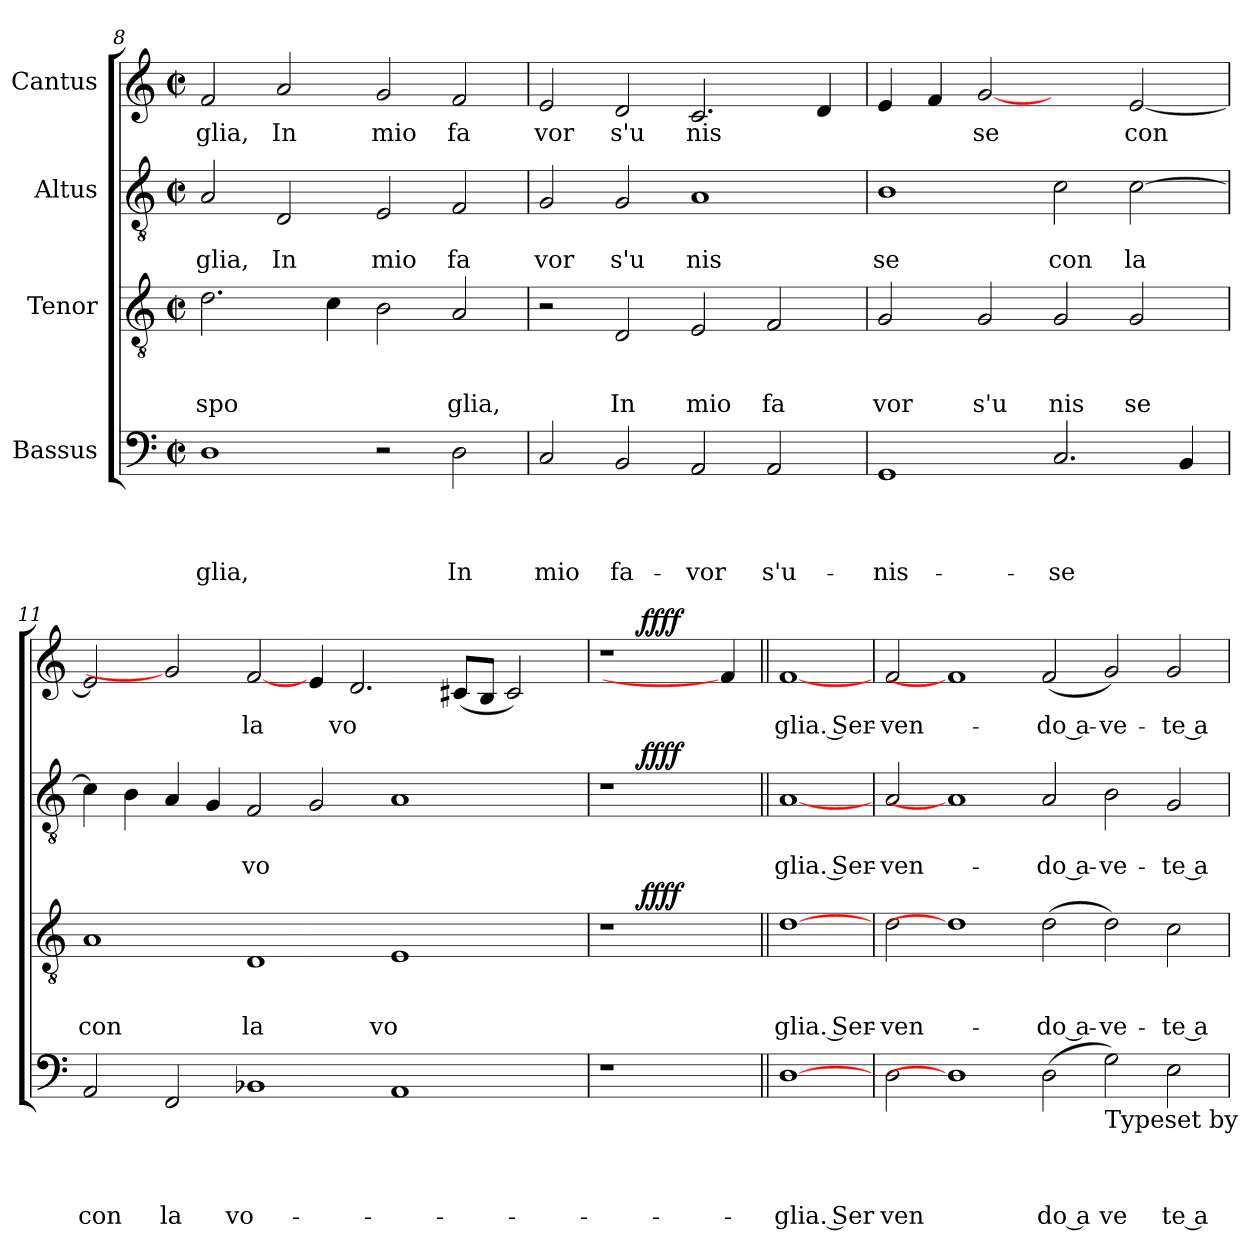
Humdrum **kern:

**kern	**text	**text	**text	**text	**kern	**text	**text	**text	**dynam	**kern	**text	**text	**dynam	**kern	**text	**dynam
*part4	*part4	*part4	*part4	*part4	*part3	*part3	*part3	*part3	*part3	*part2	*part2	*part2	*part2	*part1	*part1	*part1
*staff4	*staff4	*staff4	*staff4	*staff4	*staff3	*staff3	*staff3	*staff3	*staff3	*staff2	*staff2	*staff2	*staff2	*staff1	*staff1	*staff1
*I"Bassus	*	*	*	*	*I"Tenor	*	*	*	*	*I"Altus	*	*	*	*I"Cantus	*	*
*clefF4	*	*	*	*	*clefGv2	*	*	*	*	*clefGv2	*	*	*	*clefG2	*	*
*k[]	*	*	*	*	*k[]	*	*	*	*	*k[]	*	*	*	*k[]	*	*
*C:	*	*	*	*	*C:	*	*	*	*	*C:	*	*	*	*C:	*	*
*M2/2	*	*	*	*	*M2/2	*	*	*	*	*M2/2	*	*	*	*M2/2	*	*
*met(c|)	*	*	*	*	*met(c|)	*	*	*	*	*met(c|)	*	*	*	*met(c|)	*	*
=8	=8	=8	=8	=8	=8	=8	=8	=8	=8	=8	=8	=8	=8	=8	=8	=8
!	!	!	!	!LO:LY:b	!	!	!	!LO:LY:b	!	!	!	!LO:LY:b	!	!	!LO:LY:b	!
1D	.	.	.	-glia,	2.d\	.	.	spo	.	2A/	.	glia,	.	2f/	glia,	.
!	!	!	!	!	!	!	!	!	!	!	!	!LO:LY:b	!	!	!LO:LY:b	!
.	.	.	.	.	.	.	.	.	.	2D/	.	In	.	2a/	In	.
.	.	.	.	.	4c\	.	.	.	.	.	.	.	.	.	.	.
!	!	!	!	!	!	!	!	!	!	!	!	!LO:LY:b	!	!	!LO:LY:b	!
2r	.	.	.	.	2B\	.	.	.	.	2E/	.	mio	.	2g/	mio	.
!	!	!	!	!LO:LY:b	!	!	!	!LO:LY:b	!	!	!	!LO:LY:b	!	!	!LO:LY:b	!
2D\	.	.	.	In	2A/	.	.	glia,	.	2F/	.	fa	.	2f/	fa	.
=9	=9	=9	=9	=9	=9	=9	=9	=9	=9	=9	=9	=9	=9	=9	=9	=9
!	!	!	!	!LO:LY:b	!	!	!	!	!	!	!	!LO:LY:b	!	!	!LO:LY:b	!
2C/	.	.	.	mio	2r	.	.	.	.	2G/	.	vor	.	2e/	vor	.
!	!	!	!	!LO:LY:b	!	!	!	!LO:LY:b	!	!	!	!LO:LY:b	!	!	!LO:LY:b	!
2BB/	.	.	.	fa-	2D/	.	.	In	.	2G/	.	s'u	.	2d/	s'u	.
!	!	!	!	!LO:LY:b	!	!	!	!LO:LY:b	!	!	!	!LO:LY:b	!	!	!LO:LY:b	!
2AA/	.	.	.	-vor	2E/	.	.	mio	.	1A	.	nis	.	2.c/	nis	.
!	!	!	!	!LO:LY:b	!	!	!	!LO:LY:b	!	!	!	!	!	!	!	!
2AA/	.	.	.	s'u-	2F/	.	.	fa	.	.	.	.	.	.	.	.
.	.	.	.	.	.	.	.	.	.	.	.	.	.	4d/	.	.
=10	=10	=10	=10	=10	=10	=10	=10	=10	=10	=10	=10	=10	=10	=10	=10	=10
!	!	!	!	!LO:LY:b	!	!	!	!LO:LY:b	!	!	!	!LO:LY:b	!	!	!	!
1GG	.	.	.	-nis-	2G/	.	.	vor	.	1B	.	se	.	4e/	.	.
.	.	.	.	.	.	.	.	.	.	.	.	.	.	4f/	.	.
!	!	!	!	!	!	!	!	!LO:LY:b	!	!	!	!	!	!	!LO:LY:b	!
.	.	.	.	.	2G/	.	.	s'u	.	.	.	.	.	[2g	se	.
!	!	!	!	!LO:LY:b	!	!	!	!LO:LY:b	!	!	!	!LO:LY:b	!	!	!	!
2.C/	.	.	.	-se	2G/	.	.	nis	.	2c\	.	con	.	2ryy	.	.
!	!	!	!	!	!	!	!	!LO:LY:b	!	!	!	!LO:LY:b	!	!	!LO:LY:b	!
.	.	.	.	.	2G/	.	.	se	.	[>2c\	.	la	.	[<2e/	con	.
4BB/	.	.	.	.	.	.	.	.	.	.	.	.	.	.	.	.
=11	=11	=11	=11	=11	=11	=11	=11	=11	=11	=11	=11	=11	=11	=11	=11	=11
!	!	!	!	!LO:LY:b	!	!	!	!LO:LY:b	!	!	!	!	!	!	!	!
2AA/	.	.	.	con	1A	.	.	con	.	4c\]	.	.	.	2e</]	.	.
.	.	.	.	.	.	.	.	.	.	4B\	.	.	.	.	.	.
!	!	!	!	!LO:LY:b	!	!	!	!	!	!	!	!	!	!	!	!
2FF/	.	.	.	la	.	.	.	.	.	4A/	.	.	.	2g]	.	.
.	.	.	.	.	.	.	.	.	.	4G/	.	.	.	.	.	.
!	!	!	!	!LO:LY:b	!	!	!	!LO:LY:b	!	!	!	!LO:LY:b	!	!	!LO:LY:b	!
1BB-X	.	.	.	vo-	1D	.	.	la	.	2F/	.	vo	.	[2f/	la	.
.	.	.	.	.	.	.	.	.	.	2G/	.	.	.	4e/	.	.
!	!	!	!	!	!	!	!	!	!	!	!	!	!	!	!LO:LY:b	!
.	.	.	.	.	.	.	.	.	.	.	.	.	.	2.d/	vo	.
!	!	!	!	!	!	!	!	!LO:LY:b	!	!	!	!	!	!	!	!
1AA	.	.	.	.	1E	.	.	vo	.	1A	.	.	.	.	.	.
.	.	.	.	.	.	.	.	.	.	.	.	.	.	(<8c#/L	.	.
.	.	.	.	.	.	.	.	.	.	.	.	.	.	8B/J	.	.
.	.	.	.	.	.	.	.	.	.	.	.	.	.	2c#/)	.	.
4ryy	.	.	.	.	4ryy	.	.	.	.	4ryy	.	.	.	.	.	.
!!LO:LB:g=z
=12	=12	=12	=12	=12	=12	=12	=12	=12	=12	=12	=12	=12	=12	=12	=12	=12
*	*	*	*	*	*^	*	*	*	*	*^	*	*	*	*^	*	*
1r	.	.	.	.	1r	4ryy	.	.	.	.	1r	4ryy	.	.	.	1r	4ryy	.	.
!	!	!	!	!	!	!	!	!	!	!LO:DY:b	!	!	!	!	!LO:DY:b	!	!	!	!LO:DY:b
.	.	.	.	.	.	1ryy	.	.	.	ffff	.	1ryy	.	.	ffff	.	1ryy	.	ffff
4ryy	.	.	.	.	4ryy	.	.	.	.	.	4ryy	.	.	.	.	4f/]	.	.	.
=13||	=13||	=13||	=13||	=13||	=13||	=13||	=13||	=13||	=13||	=13||	=13||	=13||	=13||	=13||	=13||	=13||	=13||	=13||	=13||
!	!	!	!	!LO:LY:b:rj	!	!	!	!	!LO:LY:b:rj	!	!	!	!	!LO:LY:b:rj	!	!	!	!LO:LY:b:rj	!
*	*	*	*	*	*v	*v	*	*	*	*	*	*	*	*	*	*v	*v	*	*
*	*	*	*	*	*	*	*	*	*	*v	*v	*	*	*	*	*	*
[1D	.	.	.	-glia. Ser	[1d	.	.	glia. Ser-	.	[1A	.	glia. Ser-	.	[1f	glia. Ser-	.
=14	=14	=14	=14	=14	=14	=14	=14	=14	=14	=14	=14	=14	=14	=14	=14	=14
!	!	!	!	!LO:LY:b	!	!	!	!LO:LY:b	!	!	!	!LO:LY:b	!	!	!LO:LY:b	!
2D\	.	.	.	ven	2d\	.	.	-ven-	.	2A/	.	-ven-	.	2f/	-ven-	.
1D]	.	.	.	.	1d]	.	.	.	.	1A]	.	.	.	1f]	.	.
!	!	!	!	!LO:LY:b:rj	!	!	!	!LO:LY:b:rj	!	!	!	!LO:LY:b:rj	!	!	!LO:LY:b:rj	!
(<2D\	.	.	.	do a	(<2d\	.	.	-do a-	.	2A/	.	-do a-	.	(<2f/	-do a-	.
!LO:TX:b:t=Typeset by	!	!	!	!	!	!	!	!	!	!	!	!	!	!	!	!
!	!	!	!	!LO:LY:b	!	!	!	!LO:LY:b	!	!	!	!LO:LY:b	!	!	!LO:LY:b	!
2G\)	.	.	.	ve	2d\)	.	.	-ve-	.	2B\	.	-ve-	.	2g/)	-ve-	.
!	!	!	!	!LO:LY:b:rj	!	!	!	!LO:LY:b:rj	!	!	!	!LO:LY:b:rj	!	!	!LO:LY:b:rj	!
2E\	.	.	.	te a	2c\	.	.	-te a	.	2G/	.	-te a	.	2g/	-te a	.
=	=	=	=	=	=	=	=	=	=	=	=	=	=	=	=	=
*-	*-	*-	*-	*-	*-	*-	*-	*-	*-	*-	*-	*-	*-	*-	*-	*-
